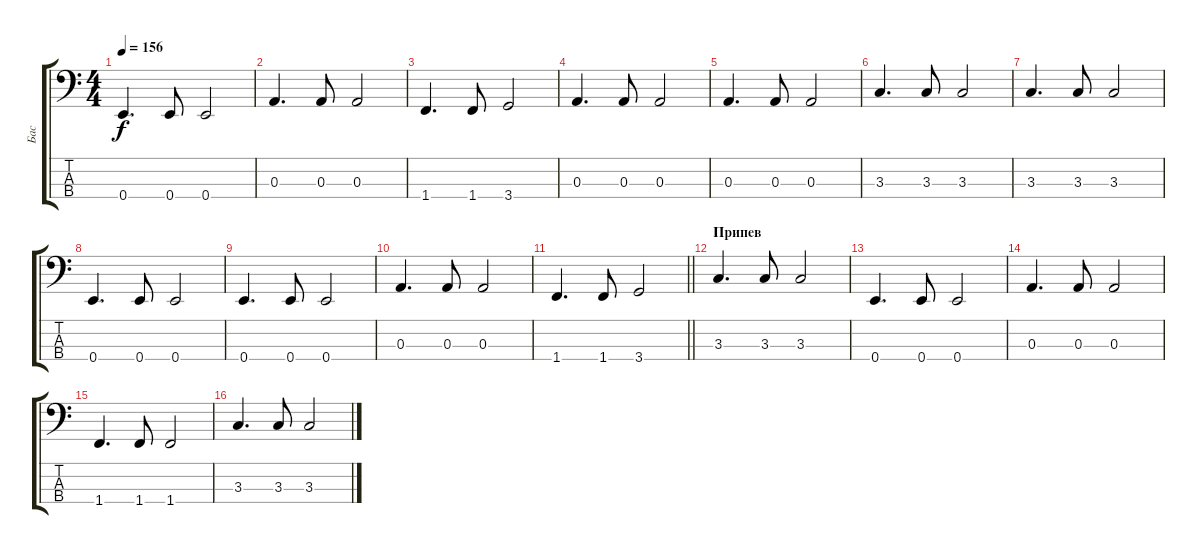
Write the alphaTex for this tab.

\track ("Бас" "Бас") {instrument electricbassfinger}
\staff {score tabs}
\tuning (G2 D2 A1 E1) {hide}
\ts (4 4)
\tempo 156
\clef f4
\ks c
0.4.4{d dy f} 0.4.8 0.4.2 |
0.3.4{d} 0.3.8 0.3.2 |
1.4.4{d} 1.4.8 3.4.2 |
0.3.4{d} 0.3.8 0.3.2 |
0.3.4{d} 0.3.8 0.3.2 |
3.3.4{d} 3.3.8 3.3.2 |
3.3.4{d} 3.3.8 3.3.2 |
0.4.4{d} 0.4.8 0.4.2 |
0.4.4{d} 0.4.8 0.4.2 |
0.3.4{d} 0.3.8 0.3.2 |
\barLineRight lightlight
1.4.4{d} 1.4.8 3.4.2 |
\section ("" "Припев")
3.3.4{d} 3.3.8 3.3.2 |
0.4.4{d} 0.4.8 0.4.2 |
0.3.4{d} 0.3.8 0.3.2 |
1.4.4{d} 1.4.8 1.4.2 |
3.3.4{d} 3.3.8 3.3.2
